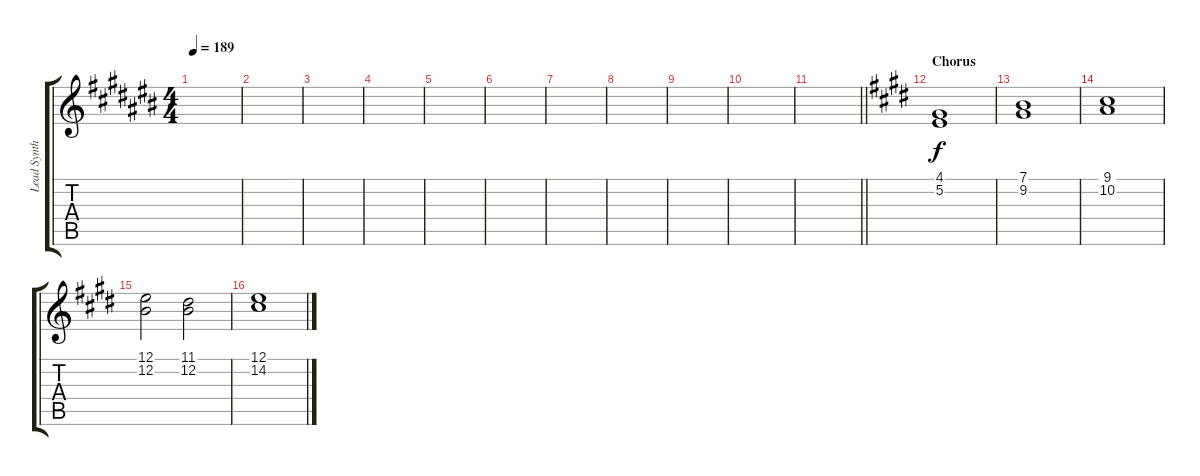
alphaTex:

\track ("Lead Synth" "Lead Synth") {instrument synthstrings2}
\staff {score tabs}
\tuning (E4 B3 G3 D3 A2 E2) {hide}
\ts (4 4)
\tempo 189
\clef g2
\ks a#minor
|
\ks c#
|
\ks a#minor
|
|
|
\ks c#
|
\ks a#minor
|
|
|
|
\barLineRight lightlight
|
\section ("" "Chorus")
\ks e
(4.1 5.2).1 |
\ks c#minor
(7.1 9.2).1 |
(9.1 10.2).1 |
(12.1 12.2).2 (11.1 12.2).2 |
\ks e
(12.1 14.2).1
